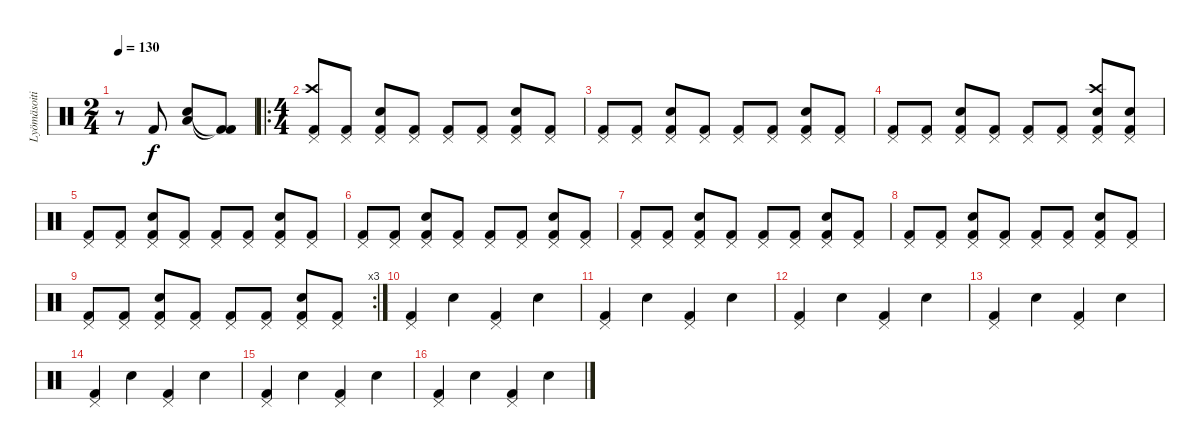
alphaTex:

\track ("Lyömäsoitin" "Lyömäsoiti") {instrument percussion}
\staff {score}
\articulation defaults
\ts (2 4)
\tempo 130
\clef neutral
\ks c
r.8{dy f} "Kick (hit) 2".8 ("Low Floor Tom (hit)" "Electric Snare (hit)").8 ("Kick (hit) 2"{t} "Kick (hit) 2"{t}).8 |
\ro
\ts (4 4)
("Crash high (hit)" "Pedal Hi-Hat (hit)" "Kick (hit) 2").8 ("Pedal Hi-Hat (hit)" "Kick (hit) 2").8 ("Pedal Hi-Hat (hit)" "Kick (hit) 2" "Electric Snare (hit)").8 ("Pedal Hi-Hat (hit)" "Kick (hit) 2").8 ("Pedal Hi-Hat (hit)" "Kick (hit) 2").8 ("Pedal Hi-Hat (hit)" "Kick (hit) 2").8 ("Pedal Hi-Hat (hit)" "Kick (hit) 2" "Electric Snare (hit)").8 ("Pedal Hi-Hat (hit)" "Kick (hit) 2").8 |
("Pedal Hi-Hat (hit)" "Kick (hit) 2").8 ("Pedal Hi-Hat (hit)" "Kick (hit) 2").8 ("Pedal Hi-Hat (hit)" "Kick (hit) 2" "Electric Snare (hit)").8 ("Pedal Hi-Hat (hit)" "Kick (hit) 2").8 ("Pedal Hi-Hat (hit)" "Kick (hit) 2").8 ("Pedal Hi-Hat (hit)" "Kick (hit) 2").8 ("Pedal Hi-Hat (hit)" "Kick (hit) 2" "Electric Snare (hit)").8 ("Pedal Hi-Hat (hit)" "Kick (hit) 2").8 |
("Pedal Hi-Hat (hit)" "Kick (hit) 2").8 ("Pedal Hi-Hat (hit)" "Kick (hit) 2").8 ("Pedal Hi-Hat (hit)" "Kick (hit) 2" "Electric Snare (hit)").8 ("Pedal Hi-Hat (hit)" "Kick (hit) 2").8 ("Pedal Hi-Hat (hit)" "Kick (hit) 2").8 ("Pedal Hi-Hat (hit)" "Kick (hit) 2").8 ("Crash high (hit)" "Pedal Hi-Hat (hit)" "Kick (hit) 2" "Electric Snare (hit)").8 ("Pedal Hi-Hat (hit)" "Kick (hit) 2" "Electric Snare (hit)").8 |
("Pedal Hi-Hat (hit)" "Kick (hit) 2").8 ("Pedal Hi-Hat (hit)" "Kick (hit) 2").8 ("Pedal Hi-Hat (hit)" "Kick (hit) 2" "Electric Snare (hit)").8 ("Pedal Hi-Hat (hit)" "Kick (hit) 2").8 ("Pedal Hi-Hat (hit)" "Kick (hit) 2").8 ("Pedal Hi-Hat (hit)" "Kick (hit) 2").8 ("Pedal Hi-Hat (hit)" "Kick (hit) 2" "Electric Snare (hit)").8 ("Pedal Hi-Hat (hit)" "Kick (hit) 2").8 |
("Pedal Hi-Hat (hit)" "Kick (hit) 2").8 ("Pedal Hi-Hat (hit)" "Kick (hit) 2").8 ("Pedal Hi-Hat (hit)" "Kick (hit) 2" "Electric Snare (hit)").8 ("Pedal Hi-Hat (hit)" "Kick (hit) 2").8 ("Pedal Hi-Hat (hit)" "Kick (hit) 2").8 ("Pedal Hi-Hat (hit)" "Kick (hit) 2").8 ("Pedal Hi-Hat (hit)" "Kick (hit) 2" "Electric Snare (hit)").8 ("Pedal Hi-Hat (hit)" "Kick (hit) 2").8 |
("Pedal Hi-Hat (hit)" "Kick (hit) 2").8 ("Pedal Hi-Hat (hit)" "Kick (hit) 2").8 ("Pedal Hi-Hat (hit)" "Kick (hit) 2" "Electric Snare (hit)").8 ("Pedal Hi-Hat (hit)" "Kick (hit) 2").8 ("Pedal Hi-Hat (hit)" "Kick (hit) 2").8 ("Pedal Hi-Hat (hit)" "Kick (hit) 2").8 ("Pedal Hi-Hat (hit)" "Kick (hit) 2" "Electric Snare (hit)").8 ("Pedal Hi-Hat (hit)" "Kick (hit) 2").8 |
("Pedal Hi-Hat (hit)" "Kick (hit) 2").8 ("Pedal Hi-Hat (hit)" "Kick (hit) 2").8 ("Pedal Hi-Hat (hit)" "Kick (hit) 2" "Electric Snare (hit)").8 ("Pedal Hi-Hat (hit)" "Kick (hit) 2").8 ("Pedal Hi-Hat (hit)" "Kick (hit) 2").8 ("Pedal Hi-Hat (hit)" "Kick (hit) 2").8 ("Pedal Hi-Hat (hit)" "Kick (hit) 2" "Electric Snare (hit)").8 ("Pedal Hi-Hat (hit)" "Kick (hit) 2").8 |
\rc 3
("Pedal Hi-Hat (hit)" "Kick (hit) 2").8 ("Pedal Hi-Hat (hit)" "Kick (hit) 2").8 ("Pedal Hi-Hat (hit)" "Kick (hit) 2" "Electric Snare (hit)").8 ("Pedal Hi-Hat (hit)" "Kick (hit) 2").8 ("Pedal Hi-Hat (hit)" "Kick (hit) 2").8 ("Pedal Hi-Hat (hit)" "Kick (hit) 2").8 ("Pedal Hi-Hat (hit)" "Kick (hit) 2" "Electric Snare (hit)").8 ("Pedal Hi-Hat (hit)" "Kick (hit) 2").8 |
("Pedal Hi-Hat (hit)" "Kick (hit) 2").4 "Electric Snare (hit)".4 ("Pedal Hi-Hat (hit)" "Kick (hit) 2").4 "Electric Snare (hit)".4 |
("Pedal Hi-Hat (hit)" "Kick (hit) 2").4 "Electric Snare (hit)".4 ("Pedal Hi-Hat (hit)" "Kick (hit) 2").4 "Electric Snare (hit)".4 |
("Pedal Hi-Hat (hit)" "Kick (hit) 2").4 "Electric Snare (hit)".4 ("Pedal Hi-Hat (hit)" "Kick (hit) 2").4 "Electric Snare (hit)".4 |
("Pedal Hi-Hat (hit)" "Kick (hit) 2").4 "Electric Snare (hit)".4 ("Pedal Hi-Hat (hit)" "Kick (hit) 2").4 "Electric Snare (hit)".4 |
("Pedal Hi-Hat (hit)" "Kick (hit) 2").4 "Electric Snare (hit)".4 ("Pedal Hi-Hat (hit)" "Kick (hit) 2").4 "Electric Snare (hit)".4 |
("Pedal Hi-Hat (hit)" "Kick (hit) 2").4 "Electric Snare (hit)".4 ("Pedal Hi-Hat (hit)" "Kick (hit) 2").4 "Electric Snare (hit)".4 |
("Pedal Hi-Hat (hit)" "Kick (hit) 2").4 "Electric Snare (hit)".4 ("Pedal Hi-Hat (hit)" "Kick (hit) 2").4 "Electric Snare (hit)".4
